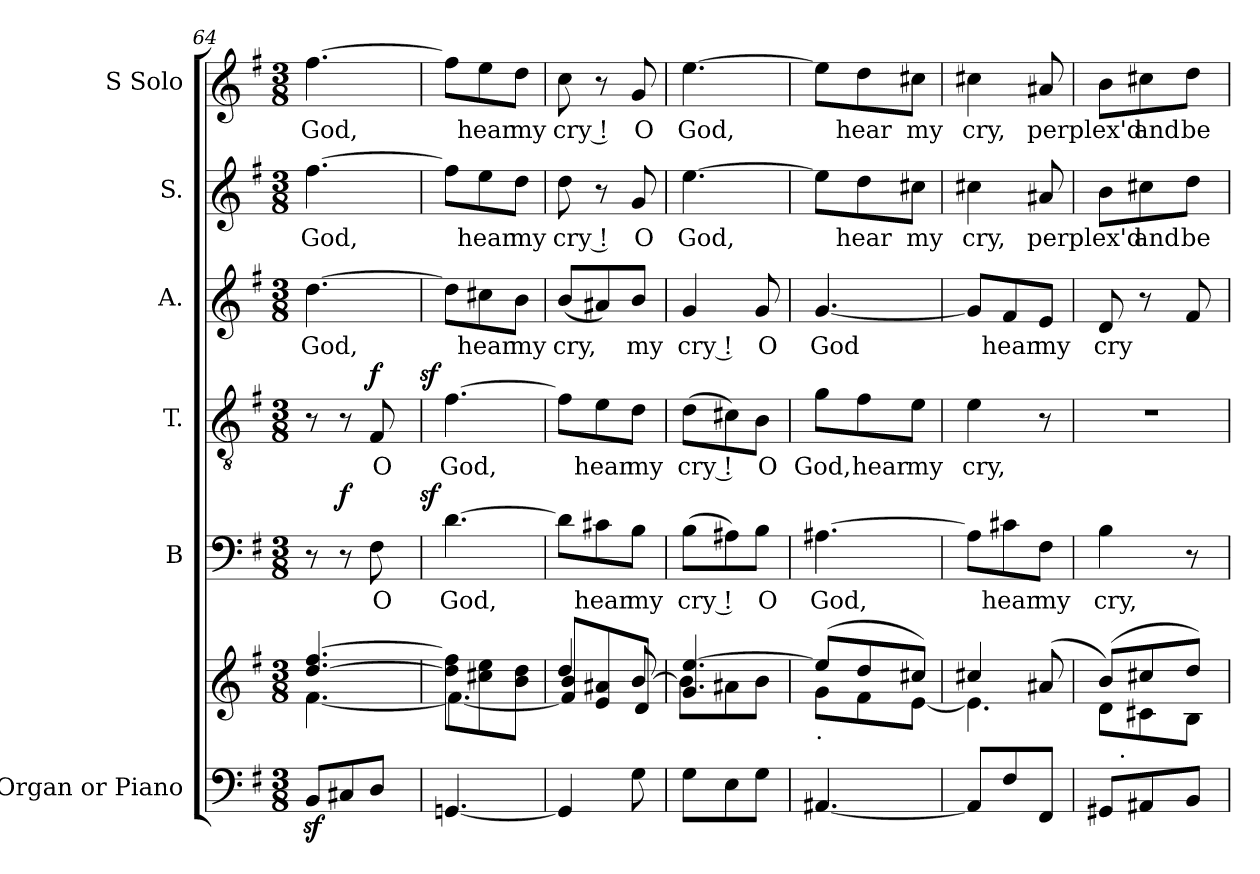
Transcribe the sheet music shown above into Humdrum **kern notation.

**kern	**kern	**kern	**text	**dynam	**kern	**text	**dynam	**kern	**text	**kern	**text	**kern	**text
*part6	*part6	*part5	*part5	*part5	*part4	*part4	*part4	*part3	*part3	*part2	*part2	*part1	*part1
*staff7	*staff6	*staff5	*staff5	*staff5	*staff4	*staff4	*staff4	*staff3	*staff3	*staff2	*staff2	*staff1	*staff1
*I"Organ or  Piano	*	*I"B	*	*	*I"T.	*	*	*I"A.	*	*I"S.	*	*I"S    Solo	*
*	*	*I'B.	*	*	*I'T.	*	*	*I'A.	*	*I'S.	*	*I'S.	*
!!LO:LB:g=z
*clefF4	*clefG2	*clefF4	*	*	*clefGv2	*	*	*clefG2	*	*clefG2	*	*clefG2	*
*	*	*	*	*	*ITrd7c12	*	*	*	*	*	*	*	*
*k[f#]	*k[f#]	*k[f#]	*	*	*k[f#]	*	*	*k[f#]	*	*k[f#]	*	*k[f#]	*
*G:	*G:	*G:	*	*	*G:	*	*	*G:	*	*G:	*	*G:	*
*M3/8	*M3/8	*M3/8	*	*	*M3/8	*	*	*M3/8	*	*M3/8	*	*M3/8	*
=64	=64	=64	=64	=64	=64	=64	=64	=64	=64	=64	=64	=64	=64
*	*^	*	*	*	*	*	*	*	*	*	*	*	*
!	!	!	!	!	!	!	!	!	!	!LO:LY:b:color=#000000	!	!	!	!
!	!	!	!	!	!	!	!	!	!	!	!	!LO:LY:b:color=#000000	!	!
!	!	!	!	!	!	!	!	!	!	!	!	!	!	!LO:LY:b:color=#000000
*	*	*	*^	*	*	*^	*	*	*	*	*	*	*	*
8BBzi/L	[4.ddi/ [4.ff#i	[4.f#i\	8r	4ryy	.	.	8r	4ryy	.	.	[4.ddi\	God,	[4.ff#i\	God,	[4.ff#i\	God,
8C#Xi/	.	.	8r	.	.	f	8r	.	.	.	.	.	.	.	.	.
!	!	!	!	!	!LO:LY:b:color=#000000	!	!	!	!	!	!	!	!	!	!	!
!	!	!	!	!	!	!	!	!	!LO:LY:b:color=#000000	!	!	!	!	!	!	!
8Di/J	.	.	8F#i\	16ryy	O	.	8FF#i/	16ryy	O	f	.	.	.	.	.	.
.	.	.	.	32ryy	.	.	.	32ryy	.	.	.	.	.	.	.	.
.	.	.	.	64ryy	.	.	.	64ryy	.	.	.	.	.	.	.	.
.	.	.	.	128...ryy	.	.	.	128...ryy	.	.	.	.	.	.	.	.
.	.	.	.	1024ryy	.	sf	.	1024ryy	.	sf	.	.	.	.	.	.
*	*	*	*v	*v	*	*	*	*	*	*	*	*	*	*	*	*
*	*	*	*	*	*	*v	*v	*	*	*	*	*	*	*	*
=65	=65	=65	=65	=65	=65	=65	=65	=65	=65	=65	=65	=65	=65	=65
*	*	*	*^	*	*	*^	*	*	*	*	*	*	*	*
!	!	!	!	!	!LO:LY:b:color=#000000	!	!	!	!	!	!	!	!	!	!	!
*	*	*	*v	*v	*	*	*	*	*	*	*	*	*	*	*	*
*	*	*	*	*	*	*v	*v	*	*	*	*	*	*	*	*
*	*	*	*^	*	*	*^	*	*	*	*	*	*	*	*
!	!	!	!	!	!	!	!	!	!LO:LY:b:color=#000000	!	!	!	!	!	!	!
*	*	*	*v	*v	*	*	*	*	*	*	*	*	*	*	*	*
*	*	*	*	*	*	*v	*v	*	*	*	*	*	*	*	*
[4.GGni/	8ddi]\ 8ff#i]\L	4.f#i\_	[4.di\	God,	.	[4.F#i\	God,	.	8ddi\L]	.	8ff#i\L]	.	8ff#i\L]	.
!	!	!	!	!	!	!	!	!	!	!LO:LY:b:color=#000000	!	!	!	!
!	!	!	!	!	!	!	!	!	!	!	!	!LO:LY:b:color=#000000	!	!
!	!	!	!	!	!	!	!	!	!	!	!	!	!	!LO:LY:b:color=#000000
.	8cc#Xi\ 8eei\	.	.	.	.	.	.	.	8cc#Xi\	hear	8eei\	hear	8eei\	hear
!	!	!	!	!	!	!	!	!	!	!LO:LY:b:color=#000000	!	!	!	!
!	!	!	!	!	!	!	!	!	!	!	!	!LO:LY:b:color=#000000	!	!
!	!	!	!	!	!	!	!	!	!	!	!	!	!	!LO:LY:b:color=#000000
.	8bi\ 8ddi\J	.	.	.	.	.	.	.	8bi\J	my	8ddi\J	my	8ddi\J	my
=66	=66	=66	=66	=66	=66	=66	=66	=66	=66	=66	=66	=66	=66	=66
!	!	!	!	!	!	!	!	!	!	!LO:LY:b:color=#000000	!	!	!	!
!	!	!	!	!	!	!	!	!	!	!	!	!LO:LY:b:color=#000000	!	!
!	!	!	!	!	!	!	!	!	!	!	!	!	!	!LO:LY:b:color=#000000
4GGi/]	4ddi/	8f#i]/ 8bi/L	8di\L]	.	.	8F#i\L]	.	.	(8bi/L	cry,	8ddi\	cry !	8cci\	cry !
!	!	!	!	!LO:LY:b:color=#000000	!	!	!	!	!	!	!	!	!	!
!	!	!	!	!	!	!	!LO:LY:b:color=#000000	!	!	!	!	!	!	!
.	.	8ei/ 8a#Xi/	8c#Xi\	hear	.	8Ei\	hear	.	8a#Xi/)	.	8r	.	8r	.
!	!	!	!	!LO:LY:b:color=#000000	!	!	!	!	!	!	!	!	!	!
!	!	!	!	!	!	!	!LO:LY:b:color=#000000	!	!	!	!	!	!	!
!	!	!	!	!	!	!	!	!	!	!LO:LY:b:color=#000000	!	!	!	!
!	!	!	!	!	!	!	!	!	!	!	!	!LO:LY:b:color=#000000	!	!
!	!	!	!	!	!	!	!	!	!	!	!	!	!	!LO:LY:b:color=#000000
8Gi\	[8bi/	8di/J	8Bi\J	my	.	8Di\J	my	.	8bi/J	my	8gi/	O	8gi/	O
=67	=67	=67	=67	=67	=67	=67	=67	=67	=67	=67	=67	=67	=67	=67
!	!	!	!	!LO:LY:b:color=#000000	!	!	!	!	!	!	!	!	!	!
!	!	!	!	!	!	!	!LO:LY:b:color=#000000	!	!	!	!	!	!	!
!	!	!	!	!	!	!	!	!	!	!LO:LY:b:color=#000000	!	!	!	!
!	!	!	!	!	!	!	!	!	!	!	!	!LO:LY:b:color=#000000	!	!
!	!	!	!	!	!	!	!	!	!	!	!	!	!	!LO:LY:b:color=#000000
8Gi\L	4.gi/ [4.eei	8bi\L]	(8Bi\L	cry !	.	(8Di\L	cry !	.	4gi/	cry !	[4.eei\	God,	[4.eei\	God,
8Ei\	.	8a#Xi\	8A#Xi\)	.	.	8C#Xi\)	.	.	.	.	.	.	.	.
!	!	!	!	!LO:LY:b:color=#000000	!	!	!	!	!	!	!	!	!	!
!	!	!	!	!	!	!	!LO:LY:b:color=#000000	!	!	!	!	!	!	!
!	!	!	!	!	!	!	!	!	!	!LO:LY:b:color=#000000	!	!	!	!
8Gi\J	.	8bi\J	8Bi\J	O	.	8BBi\J	O	.	8gi/	O	.	.	.	.
=68	=68	=68	=68	=68	=68	=68	=68	=68	=68	=68	=68	=68	=68	=68
!	!	!	!	!LO:LY:b:color=#000000	!	!	!	!	!	!	!	!	!	!
!	!	!	!	!	!	!	!LO:LY:b:color=#000000	!	!	!	!	!	!	!
!	!LO:TX:b:t=.	!	!	!	!	!	!	!	!	!	!	!	!	!
!	!	!	!	!	!	!	!	!	!	!LO:LY:b:color=#000000	!	!	!	!
[4.AA#Xi/	(8eei/L]	8gi\L	[4.A#Xi\	God,	.	8Gi\L	God,	.	[4.gi/	God	8eei\L]	.	8eei\L]	.
!	!	!	!	!	!	!	!LO:LY:b:color=#000000	!	!	!	!	!	!	!
!	!	!	!	!	!	!	!	!	!	!	!	!LO:LY:b:color=#000000	!	!
!	!	!	!	!	!	!	!	!	!	!	!	!	!	!LO:LY:b:color=#000000
.	8dd:i/	8f#i\	.	.	.	8F#i\	hear	.	.	.	8ddi\	hear	8ddi\	hear
!	!	!	!	!	!	!	!LO:LY:b:color=#000000	!	!	!	!	!	!	!
!	!	!	!	!	!	!	!	!	!	!	!	!LO:LY:b:color=#000000	!	!
!	!	!	!	!	!	!	!	!	!	!	!	!	!	!LO:LY:b:color=#000000
.	8cc#Xi/J)	[8ei\J	.	.	.	8Ei\J	my	.	.	.	8cc#Xi\J	my	8cc#Xi\J	my
=69	=69	=69	=69	=69	=69	=69	=69	=69	=69	=69	=69	=69	=69	=69
!	!	!	!	!	!	!	!LO:LY:b:color=#000000	!	!	!	!	!	!	!
!	!	!	!	!	!	!	!	!	!	!	!	!LO:LY:b:color=#000000	!	!
!	!	!	!	!	!	!	!	!	!	!	!	!	!	!LO:LY:b:color=#000000
8AA#i/L]	4cc#Xi/	4.ei\]	8A#i\L]	.	.	4Ei\	cry,	.	8gi/L]	.	4cc#Xi\	cry,	4cc#Xi\	cry,
!	!	!	!	!LO:LY:b:color=#000000	!	!	!	!	!	!	!	!	!	!
!	!	!	!	!	!	!	!	!	!	!LO:LY:b:color=#000000	!	!	!	!
8F#i/	.	.	8c#Xi\	hear	.	.	.	.	8f#i/	hear	.	.	.	.
!	!	!	!	!LO:LY:b:color=#000000	!	!	!	!	!	!	!	!	!	!
!	!	!	!	!	!	!	!	!	!	!LO:LY:b:color=#000000	!	!	!	!
!	!	!	!	!	!	!	!	!	!	!	!	!LO:LY:b:color=#000000	!	!
!	!	!	!	!	!	!	!	!	!	!	!	!	!	!LO:LY:b:color=#000000
8FF#i/J	(8a#Xi/	.	8F#i\J	my	.	8r	.	.	8ei/J	my	8a#Xi/	perplex'd	8a#Xi/	perplex'd
=70	=70	=70	=70	=70	=70	=70	=70	=70	=70	=70	=70	=70	=70	=70
!	!	!	!	!LO:LY:b:color=#000000	!	!LO:N:vis=1	!	!	!	!	!	!	!	!
!	!	!	!	!	!	!	!	!	!	!LO:LY:b:color=#000000	!	!	!	!
*	*	*^	*	*	*	*	*	*	*	*	*	*	*	*
8GG#Xi/L	(8bi/L)	8di\L	32...ryy	4Bi\	cry,	.	4.r	.	.	8di/	cry	8bi\L	.	8bi\L	.
!	!	!	!LO:TX:b:t=.	!	!	!	!	!	!	!	!	!	!	!	!
.	.	.	4ryy	.	.	.	.	.	.	.	.	.	.	.	.
!	!	!	!	!	!	!	!	!	!	!	!	!	!LO:LY:b:color=#000000	!	!
!	!	!	!	!	!	!	!	!	!	!	!	!	!	!	!LO:LY:b:color=#000000
8AA#Xi/	8cc#Xi/	8c#Xi\	.	.	.	.	.	.	.	8r	.	8cc#Xi\	and	8cc#Xi\	and
!	!	!	!	!	!	!	!	!	!	!	!	!	!LO:LY:b:color=#000000	!	!
!	!	!	!	!	!	!	!	!	!	!	!	!	!	!	!LO:LY:b:color=#000000
8BBi/J	8ddi/J)	8Bi\J	.	8r	.	.	.	.	.	8f#i/	.	8ddi\J	be-	8ddi\J	be-
.	.	.	16ryy	.	.	.	.	.	.	.	.	.	.	.	.
.	.	.	256ryy	.	.	.	.	.	.	.	.	.	.	.	.
*	*v	*v	*v	*	*	*	*	*	*	*	*	*	*	*	*
=	=	=	=	=	=	=	=	=	=	=	=	=	=
*-	*-	*-	*-	*-	*-	*-	*-	*-	*-	*-	*-	*-	*-
